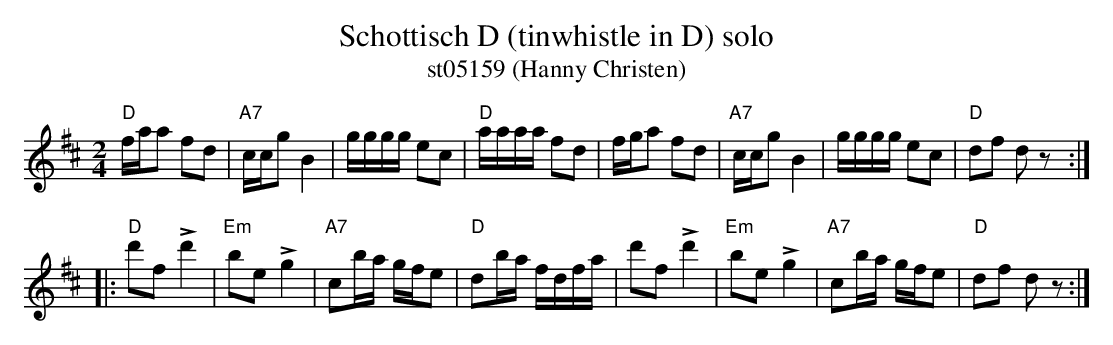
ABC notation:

X:1
T:Schottisch D (tinwhistle in D) solo
T:st05159 (Hanny Christen)
M:2/4
L:1/16
K:D transpose=12
"D"faa2 f2d2 | "A7"ccg2 B4 | gggg e2c2 | "D"aaaa f2d2 | fga2 f2d2 | "A7"ccg2B4 | gggg e2c2 | "D"d2f2 d2z2 :|
|: "D"d'2f2 !>!d'4 | "Em"b2e2 !>!g4 | "A7"c2ba gfe2 | "D"d2ba fdfa | d'2f2 !>!d'4 | "Em"b2e2 !>!g4 | "A7"c2ba gfe2 | "D"d2f2 d2z2 :|
